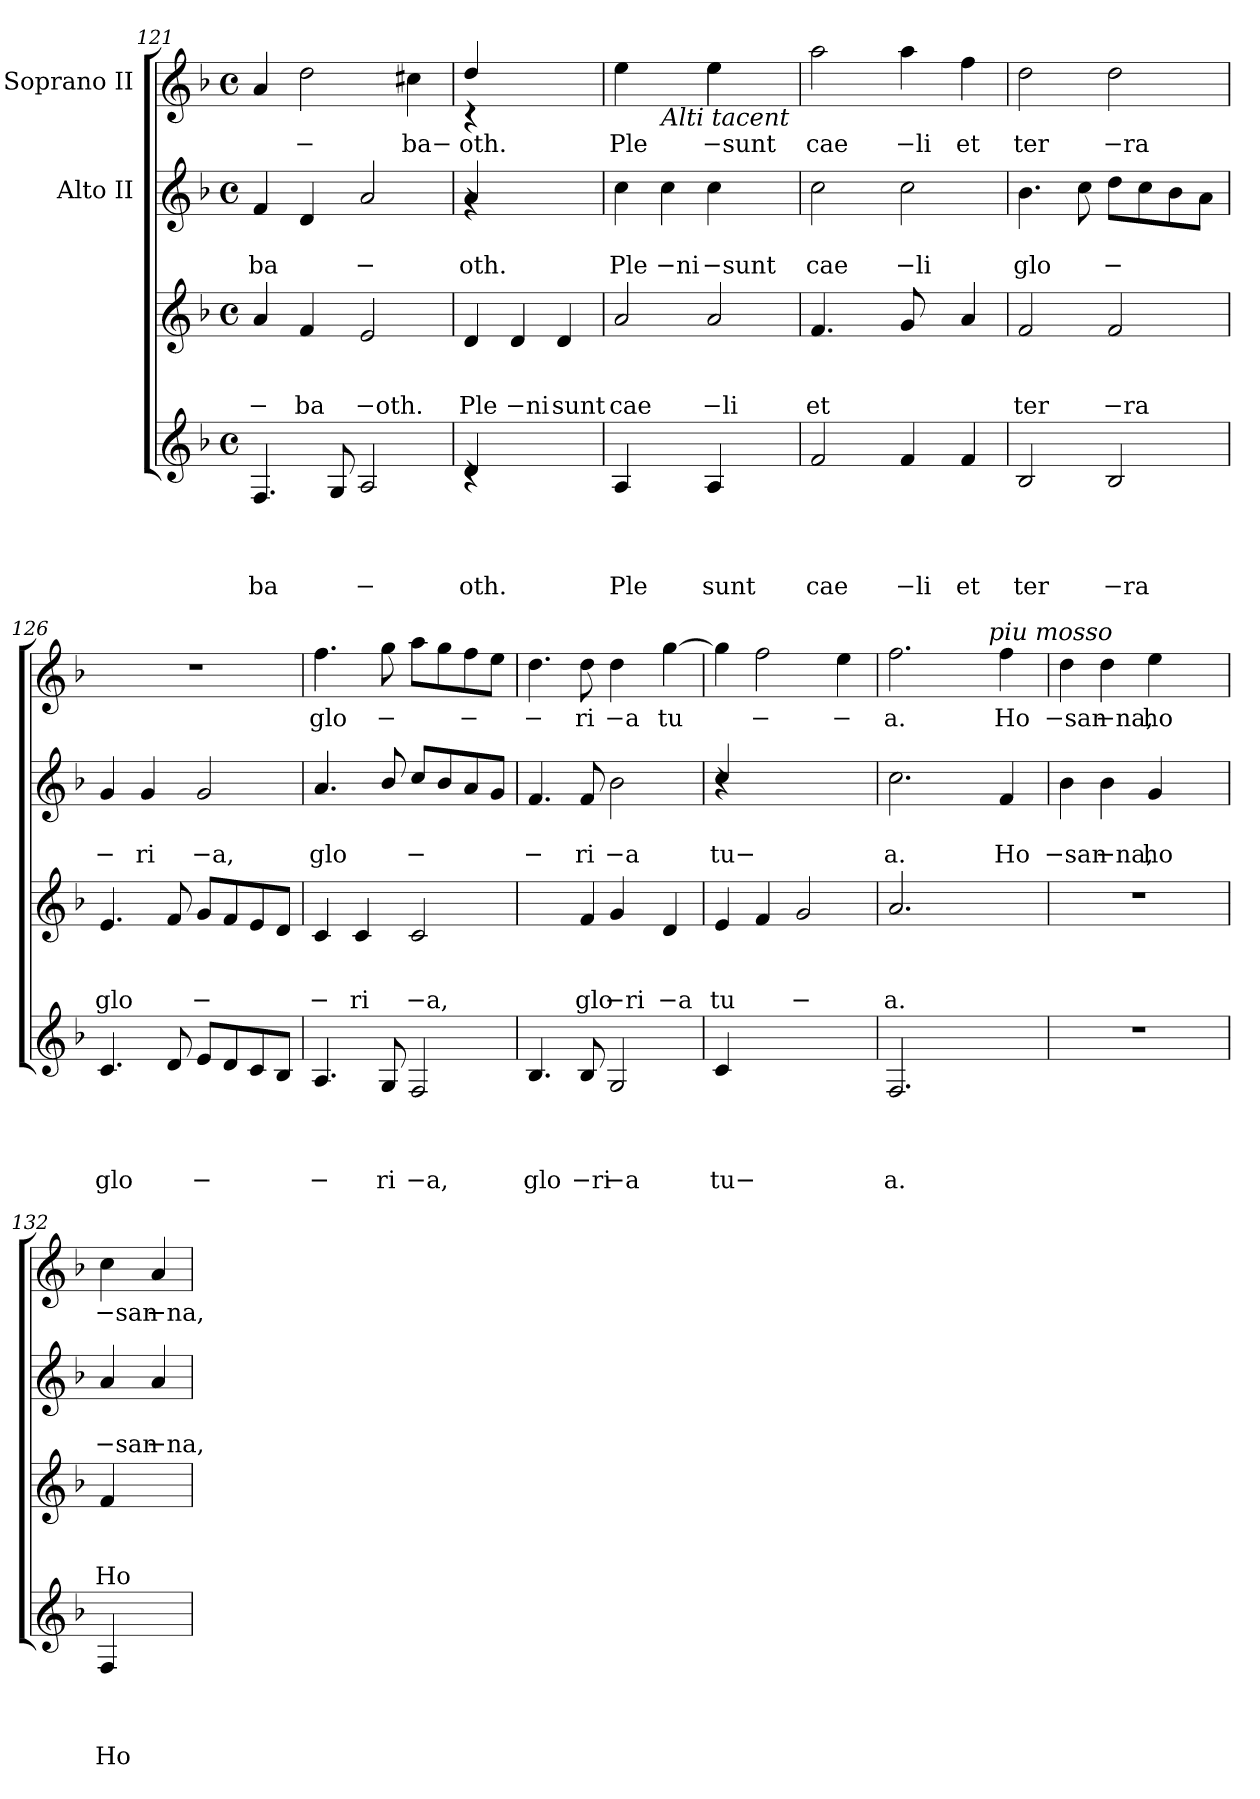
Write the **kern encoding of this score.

**kern	**text	**text	**text	**text	**kern	**text	**text	**text	**kern	**text	**text	**kern	**text
*part4	*part4	*part4	*part4	*part4	*part3	*part3	*part3	*part3	*part2	*part2	*part2	*part1	*part1
*staff4	*staff4	*staff4	*staff4	*staff4	*staff3	*staff3	*staff3	*staff3	*staff2	*staff2	*staff2	*staff1	*staff1
*	*	*	*	*	*	*	*	*	*I"Alto II	*	*	*I"Soprano II	*
*clefG2	*	*	*	*	*clefG2	*	*	*	*clefG2	*	*	*clefG2	*
*k[b-]	*	*	*	*	*k[b-]	*	*	*	*k[b-]	*	*	*k[b-]	*
*F:	*	*	*	*	*F:	*	*	*	*F:	*	*	*F:	*
*M4/4	*	*	*	*	*M4/4	*	*	*	*M4/4	*	*	*M4/4	*
*met(c)	*	*	*	*	*met(c)	*	*	*	*met(c)	*	*	*met(c)	*
=121	=121	=121	=121	=121	=121	=121	=121	=121	=121	=121	=121	=121	=121
!	!	!	!	!LO:LY:b	!	!	!	!LO:LY:b	!	!	!LO:LY:b	!	!
4.F/	.	.	.	ba	4a/	.	.	−	4f/	.	ba	4a/	.
!	!	!	!	!	!	!	!	!LO:LY:b	!	!	!	!	!LO:LY:b
.	.	.	.	.	4f/	.	.	ba	4d/	.	.	2dd\	−
8G/	.	.	.	.	.	.	.	.	.	.	.	.	.
!	!	!	!	!LO:LY:b	!	!	!	!LO:LY:b:rj	!	!	!LO:LY:b	!	!
2A/	.	.	.	−	2e/	.	.	−oth.	2a/	.	−	.	.
!	!	!	!	!	!	!	!	!	!	!	!	!	!LO:LY:b
.	.	.	.	.	.	.	.	.	.	.	.	4cc#X\	ba−
=122	=122	=122	=122	=122	=122	=122	=122	=122	=122	=122	=122	=122	=122
!LO:N:head=solid	!	!	!	!LO:LY:b	!	!	!	!LO:LY:b	!LO:N:head=solid	!	!LO:LY:b	!LO:N:head=solid	!LO:LY:b
*^	*	*	*	*	*	*	*	*	*^	*	*	*^	*
4d/	4rB	.	.	.	oth.	4d/	.	.	Ple	4a/	4rf	.	oth.	4dd/	4rc	oth.
!	!	!	!	!	!	!	!	!	!LO:LY:b:rj	!	!	!	!	!	!	!
2ryy	2ryy	.	.	.	.	4d/	.	.	−ni	2ryy	2ryy	.	.	2ryy	2ryy	.
!	!	!	!	!	!	!	!	!	!LO:LY:b	!	!	!	!	!	!	!
.	.	.	.	.	.	4d/	.	.	sunt	.	.	.	.	.	.	.
*	*	*	*	*	*	*	*	*	*	*v	*v	*	*	*	*	*
!!LO:PB:g=z	!!
=123	=123	=123	=123	=123	=123	=123	=123	=123	=123	=123	=123	=123	=123	=123	=123
!	!	!	!	!	!LO:LY:b	!	!	!	!LO:LY:b	!	!	!LO:LY:b	!	!	!LO:LY:b
4A/	2ryy	.	.	.	Ple	2a/	.	.	cae	4cc\	.	Ple	4ee\	2ryy	Ple
!	!	!	!	!	!	!	!	!	!	!	!	!	!LO:TX:b:i:t=Alti tacent	!	!
!	!	!	!	!	!	!	!	!	!	!	!	!LO:LY:b:rj	!	!	!
4ryy	.	.	.	.	.	.	.	.	.	4cc\	.	−ni	4ryy	.	.
!	!	!	!	!	!LO:LY:b:rj	!	!	!	!	!	!	!	!	!	!
!	!	!	!	!	!LO:LY:b	!	!	!	!LO:LY:b:rj	!	!	!LO:LY:b:rj	!	!	!LO:LY:b:rj
!	!	!	!	!	!	!	!	!	!	!	!	!	!	!	!LO:LY:b:rj
4A/	4A/	.	.	.	sunt	2a/	.	.	−li	4cc\	.	−sunt	4ee\	4ee\	−sunt
4ryy	4ryy	.	.	.	.	.	.	.	.	4ryy	.	.	4ryy	4ryy	.
=124	=124	=124	=124	=124	=124	=124	=124	=124	=124	=124	=124	=124	=124	=124	=124
!	!	!	!	!	!LO:LY:b	!	!	!	!LO:LY:b	!	!	!LO:LY:b	!	!	!LO:LY:b
*v	*v	*	*	*	*	*	*	*	*	*	*	*	*v	*v	*
2f/	.	.	.	cae	4.f/	.	.	et	2cc\	.	cae	2aa\	cae
.	.	.	.	.	8ryy	.	.	.	.	.	.	.	.
!	!	!	!	!LO:LY:b:rj	!	!	!	!	!	!	!LO:LY:b:rj	!	!LO:LY:b:rj
4f/	.	.	.	−li	8g/	.	.	.	2cc\	.	−li	4aa\	−li
.	.	.	.	.	8ryy	.	.	.	.	.	.	.	.
!	!	!	!	!LO:LY:b	!	!	!	!	!	!	!	!	!LO:LY:b
4f/	.	.	.	et	4a/	.	.	.	.	.	.	4ff\	et
=125	=125	=125	=125	=125	=125	=125	=125	=125	=125	=125	=125	=125	=125
!	!	!	!	!LO:LY:b	!	!	!	!LO:LY:b	!	!	!LO:LY:b	!	!LO:LY:b
2B-/	.	.	.	ter	2f/	.	.	ter	4.b-\	.	glo	2dd\	ter
.	.	.	.	.	.	.	.	.	8cc\	.	.	.	.
!	!	!	!	!LO:LY:b:rj	!	!	!	!LO:LY:b:rj	!	!	!LO:LY:b	!	!LO:LY:b:rj
2B-/	.	.	.	−ra	2f/	.	.	−ra	8dd\L	.	−	2dd\	−ra
.	.	.	.	.	.	.	.	.	8cc\	.	.	.	.
.	.	.	.	.	.	.	.	.	8b-\	.	.	.	.
.	.	.	.	.	.	.	.	.	8a\J	.	.	.	.
=126	=126	=126	=126	=126	=126	=126	=126	=126	=126	=126	=126	=126	=126
!	!	!	!	!LO:LY:b	!	!	!	!LO:LY:b	!	!	!LO:LY:b	!	!
4.c/	.	.	.	glo	4.e/	.	.	glo	4g/	.	−	1r	.
!	!	!	!	!	!	!	!	!	!	!	!LO:LY:b	!	!
.	.	.	.	.	.	.	.	.	4g/	.	ri	.	.
8d/	.	.	.	.	8f/	.	.	.	.	.	.	.	.
!	!	!	!	!LO:LY:b	!	!	!	!LO:LY:b	!	!	!LO:LY:b:rj	!	!
8e/L	.	.	.	−	8g/L	.	.	−	2g/	.	−a,	.	.
8d/	.	.	.	.	8f/	.	.	.	.	.	.	.	.
8c/	.	.	.	.	8e/	.	.	.	.	.	.	.	.
8B-/J	.	.	.	.	8d/J	.	.	.	.	.	.	.	.
=127	=127	=127	=127	=127	=127	=127	=127	=127	=127	=127	=127	=127	=127
!	!	!	!	!LO:LY:b	!	!	!	!LO:LY:b	!	!	!LO:LY:b	!	!LO:LY:b
4.A/	.	.	.	−	4c/	.	.	−	4.a/	.	glo	4.ff\	glo
!	!	!	!	!	!	!	!	!LO:LY:b	!	!	!	!	!
.	.	.	.	.	4c/	.	.	ri	.	.	.	.	.
!	!	!	!	!LO:LY:b	!	!	!	!	!	!	!	!	!LO:LY:b
8G/	.	.	.	ri	.	.	.	.	8b-/	.	.	8gg\	−
!	!	!	!	!LO:LY:b:rj	!	!	!	!LO:LY:b:rj	!	!	!LO:LY:b	!	!
2F/	.	.	.	−a,	2c/	.	.	−a,	8cc/L	.	−	8aa\L	.
.	.	.	.	.	.	.	.	.	8b-/	.	.	8gg\	.
!	!	!	!	!	!	!	!	!	!	!	!	!	!LO:LY:b
.	.	.	.	.	.	.	.	.	8a/	.	.	8ff\	−
.	.	.	.	.	.	.	.	.	8g/J	.	.	8ee\J	.
!!LO:LB:g=z
=128	=128	=128	=128	=128	=128	=128	=128	=128	=128	=128	=128	=128	=128
!	!	!	!	!LO:LY:b	!	!	!	!	!	!	!LO:LY:b	!	!LO:LY:b
*	*	*	*	*	*^	*	*	*	*	*	*	*	*
4.B-/	.	.	.	glo	4.ryy	2ryy	.	.	.	4.f/	.	−	4.dd\	−
!	!	!	!	!LO:LY:b:rj	!	!	!	!	!LO:LY:b	!	!	!LO:LY:b	!	!LO:LY:b
8B-/	.	.	.	−ri	4f/	.	.	.	glo	8f/	.	ri	8dd\	ri
!	!	!	!	!LO:LY:b:rj	!	!	!	!	!LO:LY:b:rj	!	!	!LO:LY:b:rj	!	!LO:LY:b:rj
2G/	.	.	.	−a	.	4g/	.	.	−ri	2b-\	.	−a	4dd\	−a
.	.	.	.	.	4.ryy	.	.	.	.	.	.	.	.	.
!	!	!	!	!	!	!	!	!	!LO:LY:b:rj	!	!	!	!	!LO:LY:b
.	.	.	.	.	.	4d/	.	.	−a	.	.	.	[>4gg\	tu
=129	=129	=129	=129	=129	=129	=129	=129	=129	=129	=129	=129	=129	=129	=129
!LO:N:head=solid	!	!	!	!LO:LY:b	!	!	!	!	!LO:LY:b	!LO:N:head=solid	!	!LO:LY:b	!	!
*	*	*	*	*	*v	*v	*	*	*	*^	*	*	*	*
4c/	.	.	.	tu−	4e/	.	.	tu	4cc/	4ra	.	tu−	4gg\]	.
!	!	!	!	!	!	!	!	!	!	!	!	!	!	!LO:LY:b
2.ryy	.	.	.	.	4f/	.	.	.	2.ryy	2.ryy	.	.	2ff\	−
!	!	!	!	!	!	!	!	!LO:LY:b	!	!	!	!	!	!
.	.	.	.	.	2g/	.	.	−	.	.	.	.	.	.
!	!	!	!	!	!	!	!	!	!	!	!	!	!	!LO:LY:b
.	.	.	.	.	.	.	.	.	.	.	.	.	4ee\	−
*	*	*	*	*	*	*	*	*	*v	*v	*	*	*	*
=130	=130	=130	=130	=130	=130	=130	=130	=130	=130	=130	=130	=130	=130
!	!	!	!	!LO:LY:b	!	!	!	!LO:LY:b	!	!	!LO:LY:b	!	!LO:LY:b
*	*	*	*	*	*	*	*	*	*	*	*	*^	*
2.F/	.	.	.	a.	2.a/	.	.	a.	2.cc\	.	a.	2.ff\	2ryy	a.
.	.	.	.	.	.	.	.	.	.	.	.	.	8..ryy	.
!	!	!	!	!	!	!	!	!	!	!	!	!	!LO:TX:a:i:t=piu mosso	!
.	.	.	.	.	.	.	.	.	.	.	.	.	4ryy	.
!	!	!	!	!	!	!	!	!	!	!	!LO:LY:b	!	!	!LO:LY:b
4ryy	.	.	.	.	4ryy	.	.	.	4f/	.	Ho	4ff\	.	Ho
.	.	.	.	.	.	.	.	.	.	.	.	.	32ryy	.
=131	=131	=131	=131	=131	=131	=131	=131	=131	=131	=131	=131	=131	=131	=131
!LO:N:vis=1	!	!	!	!	!LO:N:vis=1	!	!	!	!	!	!LO:LY:b:rj	!	!	!LO:LY:b:rj
*	*	*	*	*	*	*	*	*	*	*	*	*v	*v	*
1r	.	.	.	.	1r	.	.	.	4b-\	.	−san	4dd\	−san
!	!	!	!	!	!	!	!	!	!	!	!LO:LY:b:rj	!	!LO:LY:b:rj
.	.	.	.	.	.	.	.	.	4b-\	.	−na,	4dd\	−na,
!	!	!	!	!	!	!	!	!	!	!	!LO:LY:b	!	!LO:LY:b
.	.	.	.	.	.	.	.	.	4g/	.	ho	4ee\	ho
.	.	.	.	.	.	.	.	.	4ryy	.	.	4ryy	.
=132	=132	=132	=132	=132	=132	=132	=132	=132	=132	=132	=132	=132	=132
!	!	!	!	!LO:LY:b	!	!	!	!LO:LY:b	!	!	!LO:LY:b:rj	!	!LO:LY:b:rj
4F/	.	.	.	Ho	4f/	.	.	Ho	4a/	.	−san	4cc\	−san
!	!	!	!	!	!	!	!	!	!	!	!LO:LY:b:rj	!	!LO:LY:b:rj
4ryy	.	.	.	.	4ryy	.	.	.	4a/	.	−na,	4a/	−na,
=	=	=	=	=	=	=	=	=	=	=	=	=	=
*-	*-	*-	*-	*-	*-	*-	*-	*-	*-	*-	*-	*-	*-
